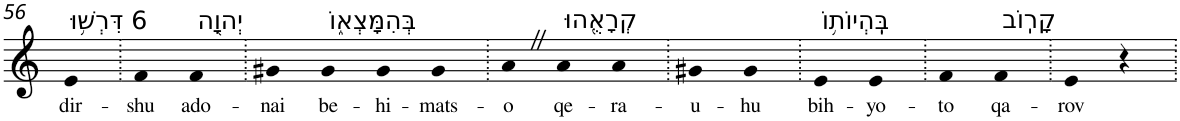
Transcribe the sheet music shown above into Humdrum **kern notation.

**kern	**text
*part1	*part1
*staff1	*staff1
*I"Piano	*
*I'Pno	*
!!LO:PB:g=z
*clefG2	*
*k[]	*
=56	=56
!LO:TX:a:t=6 דִּרְשׁ֥וּ	!
!	!LO:LY:b
4e	dir-
=57.	=57.
!	!LO:LY:b
4f	-shu
!LO:TX:a:t=יְהוָ֖ה	!
!	!LO:LY:b
4f	ado-
=58.	=58.
!	!LO:LY:b
4g#X	-nai
!LO:TX:a:t=בְּהִמָּצְא֑וֹ	!
!	!LO:LY:b
4g#	be-
!	!LO:LY:b
4g#	-hi-
!	!LO:LY:b
4g#	-mats-
=59.	=59.
!	!LO:LY:b
4aZ	-o
!LO:TX:a:t=קְרָאֻ֖הוּ	!
!	!LO:LY:b
4a	qe-
!	!LO:LY:b
4a	-ra-
=60.	=60.
!	!LO:LY:b
4g#X	-u-
!	!LO:LY:b
4g#	-hu
=61.	=61.
!LO:TX:a:t=בִּֽהְיוֹת֥וֹ	!
!	!LO:LY:b
4e	bih-
!	!LO:LY:b
4e	-yo-
=62.	=62.
!	!LO:LY:b
4f	-to
!LO:TX:a:t=קָרֽוֹב	!
!	!LO:LY:b
4f	qa-
=63.	=63.
!	!LO:LY:b
4e	-rov
4r	.
=.	=.
*-	*-
